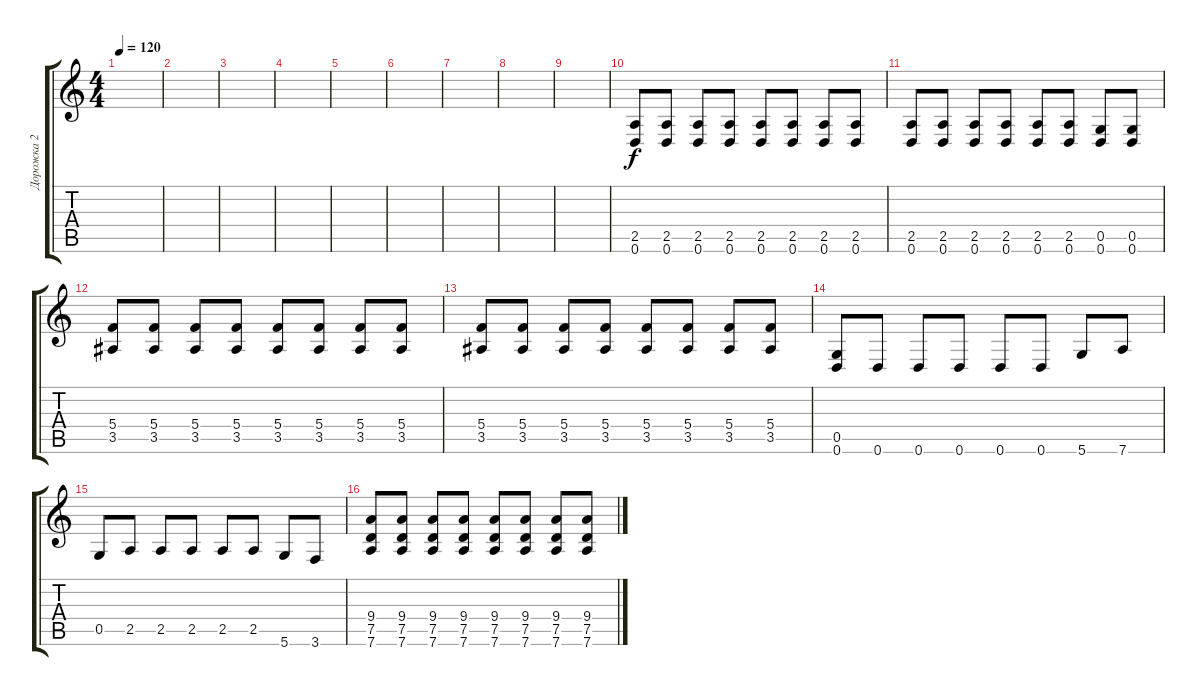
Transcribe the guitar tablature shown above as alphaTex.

\track ("Дорожка 2" "Дорожка 2") {instrument distortionguitar}
\staff {score tabs}
\tuning (D4 A3 F3 C3 G2 D2) {hide}
\ts (4 4)
\tempo 120
\clef g2
\ks c
|
|
|
|
|
|
|
|
|
(2.5 0.6).8{volume 13} (2.5 0.6).8 (2.5 0.6).8 (2.5 0.6).8 (2.5 0.6).8 (2.5 0.6).8 (2.5 0.6).8 (2.5 0.6).8 |
(2.5 0.6).8 (2.5 0.6).8 (2.5 0.6).8 (2.5 0.6).8 (2.5 0.6).8 (2.5 0.6).8 (0.5 0.6).8 (0.5 0.6).8 |
(5.4 3.5).8 (5.4 3.5).8 (5.4 3.5).8 (5.4 3.5).8 (5.4 3.5).8 (5.4 3.5).8 (5.4 3.5).8 (5.4 3.5).8 |
(5.4 3.5).8 (5.4 3.5).8 (5.4 3.5).8 (5.4 3.5).8 (5.4 3.5).8 (5.4 3.5).8 (5.4 3.5).8 (5.4 3.5).8 |
(0.5 0.6).8 0.6.8 0.6.8 0.6.8 0.6.8 0.6.8 5.6.8 7.6.8 |
0.5.8 2.5.8 2.5.8 2.5.8 2.5.8 2.5.8 5.6.8 3.6.8 |
(9.4 7.5 7.6).8{volume 16} (9.4 7.5 7.6).8 (9.4 7.5 7.6).8 (9.4 7.5 7.6).8 (9.4 7.5 7.6).8 (9.4 7.5 7.6).8 (9.4 7.5 7.6).8 (9.4 7.5 7.6).8
